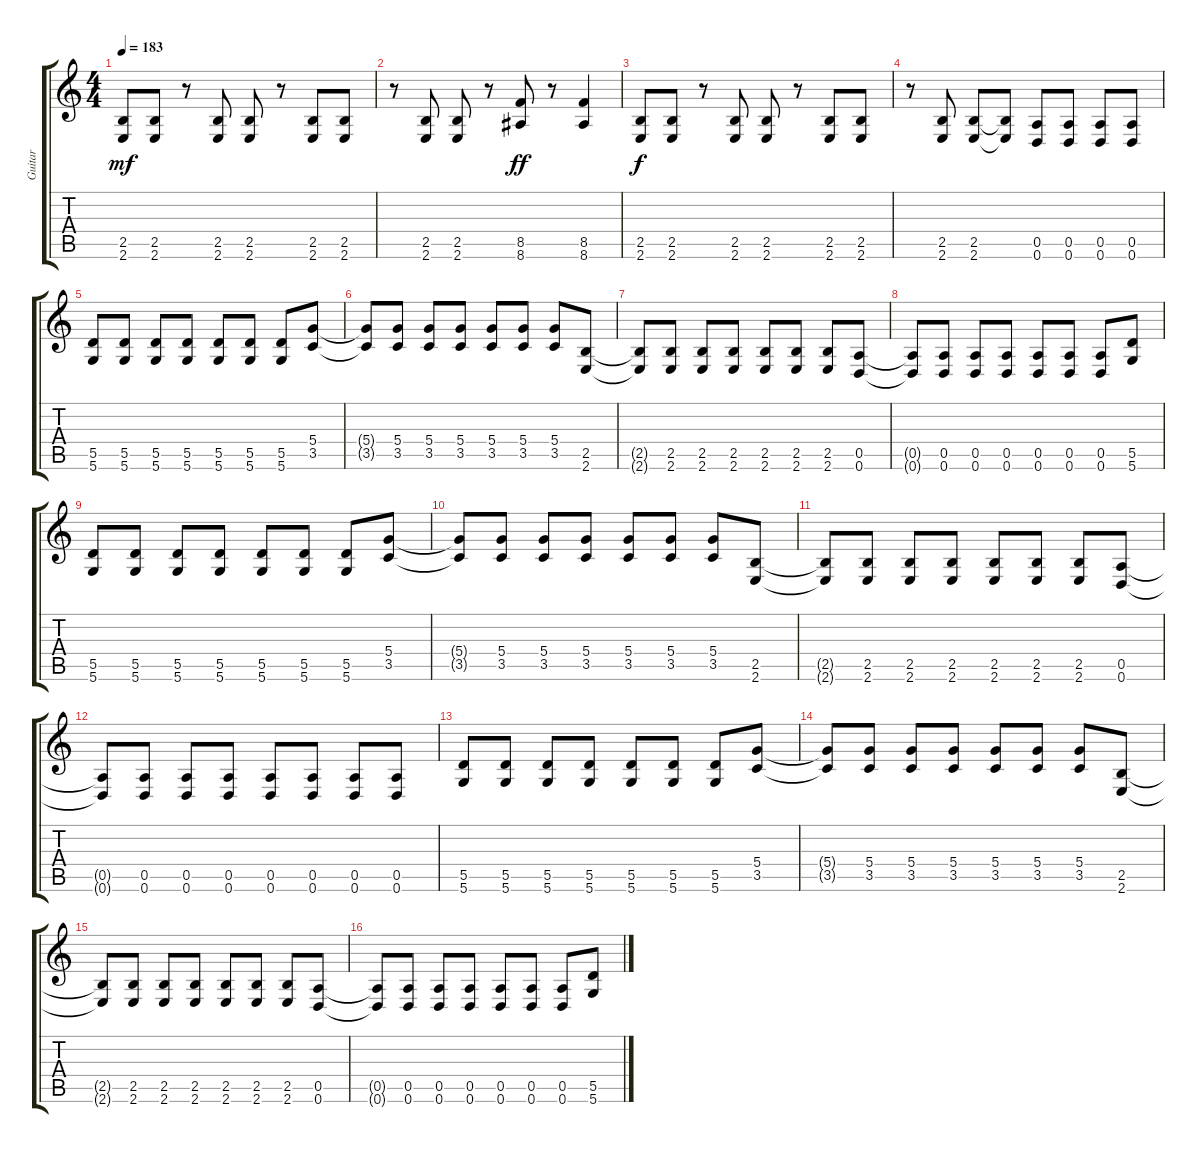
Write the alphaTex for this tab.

\track ("Guitar" "Guitar") {instrument distortionguitar}
\staff {score tabs}
\tuning (E4 B3 G3 D3 A2 D2) {hide}
\ts (4 4)
\tempo 183
\clef g2
\ks c
(2.5 2.6).8{dy mf} (2.5 2.6).8 r.8 (2.5 2.6).8 (2.5 2.6).8 r.8 (2.5 2.6).8 (2.5 2.6).8 |
r.8 (2.5 2.6).8 (2.5 2.6).8 r.8 (8.5 8.6).8{dy ff} r.8 (8.5 8.6).4 |
(2.5 2.6).8{dy f} (2.5 2.6).8 r.8 (2.5 2.6).8 (2.5 2.6).8 r.8 (2.5 2.6).8 (2.5 2.6).8 |
r.8 (2.5 2.6).8 (2.5 2.6).8 (2.5{t} 2.6{t}).8 (0.5 0.6).8 (0.5 0.6).8 (0.5 0.6).8 (0.5 0.6).8 |
(5.5 5.6).8 (5.5 5.6).8 (5.5 5.6).8 (5.5 5.6).8 (5.5 5.6).8 (5.5 5.6).8 (5.5 5.6).8 (5.4 3.5).8 |
(5.4{t} 3.5{t}).8 (5.4 3.5).8 (5.4 3.5).8 (5.4 3.5).8 (5.4 3.5).8 (5.4 3.5).8 (5.4 3.5).8 (2.5 2.6).8 |
(2.5{t} 2.6{t}).8 (2.5 2.6).8 (2.5 2.6).8 (2.5 2.6).8 (2.5 2.6).8 (2.5 2.6).8 (2.5 2.6).8 (0.5 0.6).8 |
(0.5{t} 0.6{t}).8 (0.5 0.6).8 (0.5 0.6).8 (0.5 0.6).8 (0.5 0.6).8 (0.5 0.6).8 (0.5 0.6).8 (5.5 5.6).8 |
(5.5 5.6).8 (5.5 5.6).8 (5.5 5.6).8 (5.5 5.6).8 (5.5 5.6).8 (5.5 5.6).8 (5.5 5.6).8 (5.4 3.5).8 |
(5.4{t} 3.5{t}).8 (5.4 3.5).8 (5.4 3.5).8 (5.4 3.5).8 (5.4 3.5).8 (5.4 3.5).8 (5.4 3.5).8 (2.5 2.6).8 |
(2.5{t} 2.6{t}).8 (2.5 2.6).8 (2.5 2.6).8 (2.5 2.6).8 (2.5 2.6).8 (2.5 2.6).8 (2.5 2.6).8 (0.5 0.6).8 |
(0.5{t} 0.6{t}).8 (0.5 0.6).8 (0.5 0.6).8 (0.5 0.6).8 (0.5 0.6).8 (0.5 0.6).8 (0.5 0.6).8 (0.5 0.6).8 |
(5.5 5.6).8 (5.5 5.6).8 (5.5 5.6).8 (5.5 5.6).8 (5.5 5.6).8 (5.5 5.6).8 (5.5 5.6).8 (5.4 3.5).8 |
(5.4{t} 3.5{t}).8 (5.4 3.5).8 (5.4 3.5).8 (5.4 3.5).8 (5.4 3.5).8 (5.4 3.5).8 (5.4 3.5).8 (2.5 2.6).8 |
(2.5{t} 2.6{t}).8 (2.5 2.6).8 (2.5 2.6).8 (2.5 2.6).8 (2.5 2.6).8 (2.5 2.6).8 (2.5 2.6).8 (0.5 0.6).8 |
(0.5{t} 0.6{t}).8 (0.5 0.6).8 (0.5 0.6).8 (0.5 0.6).8 (0.5 0.6).8 (0.5 0.6).8 (0.5 0.6).8 (5.5 5.6).8
